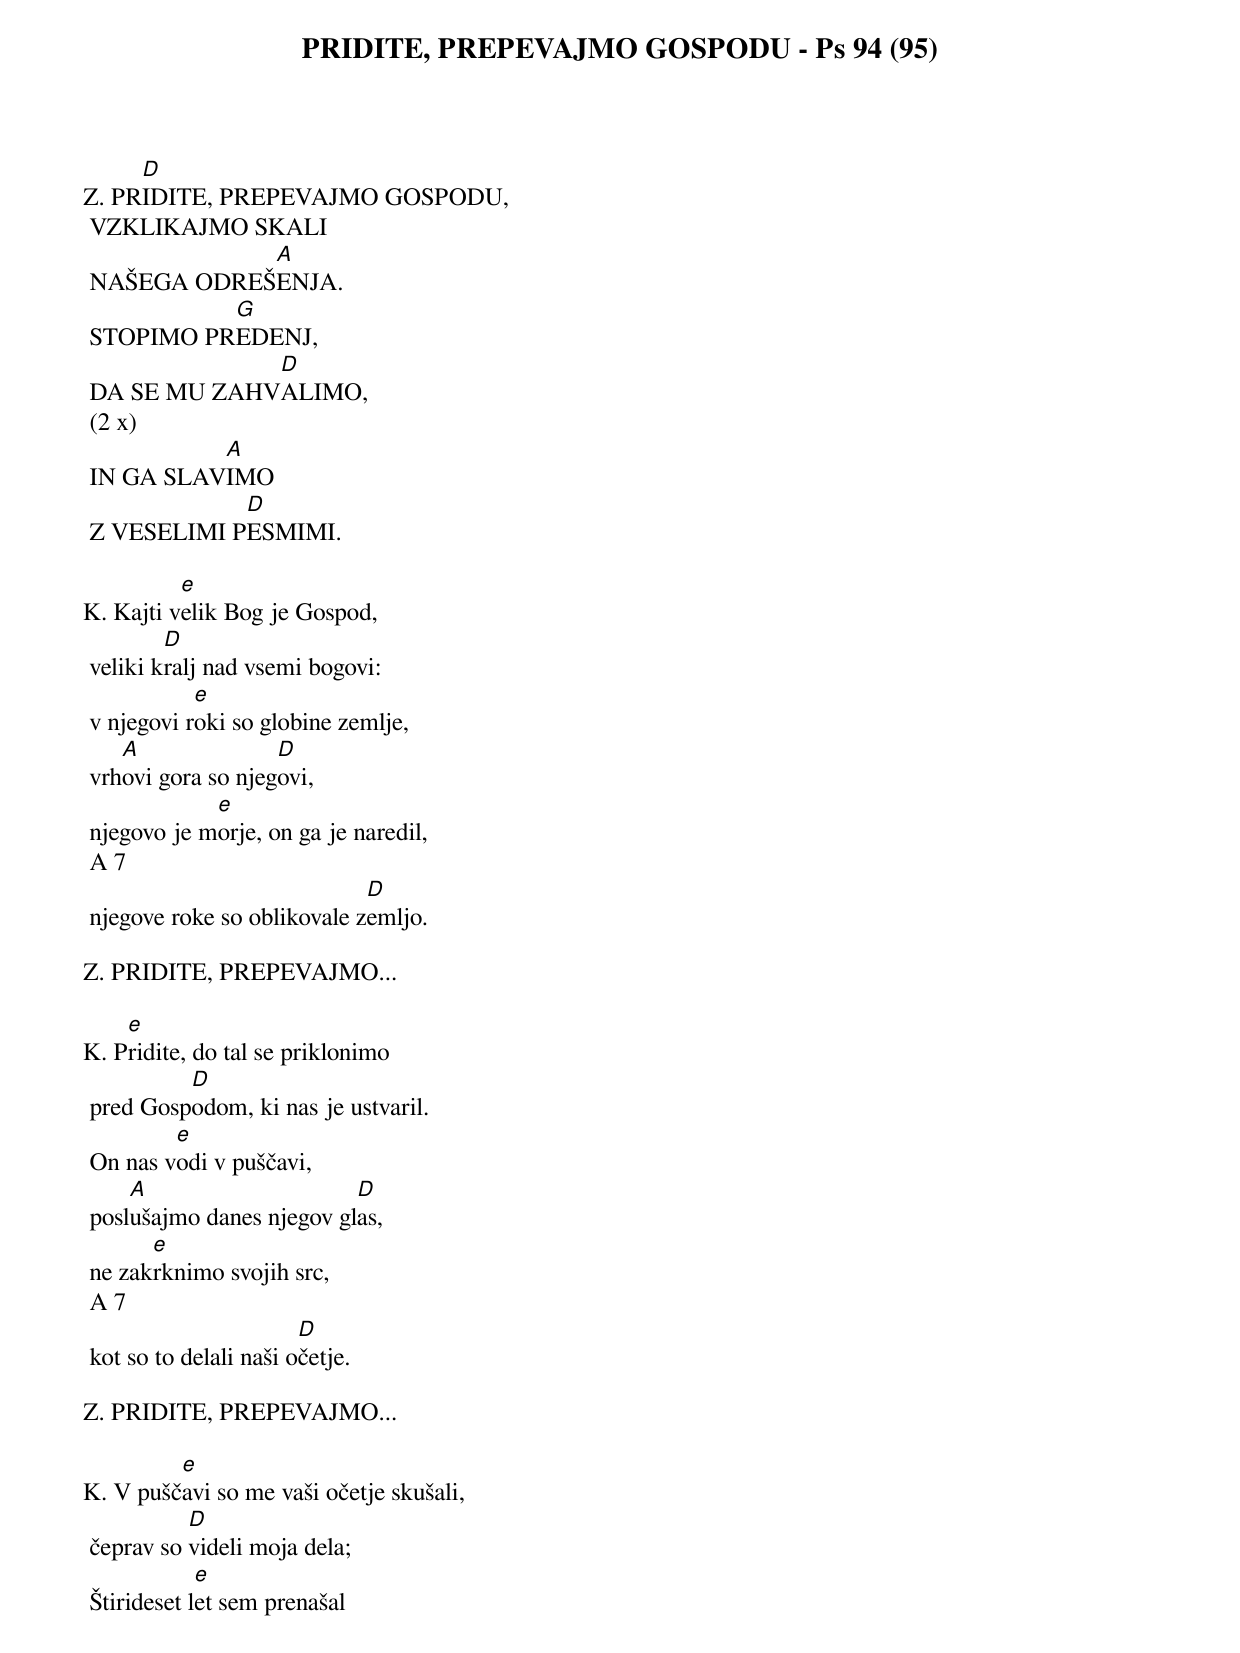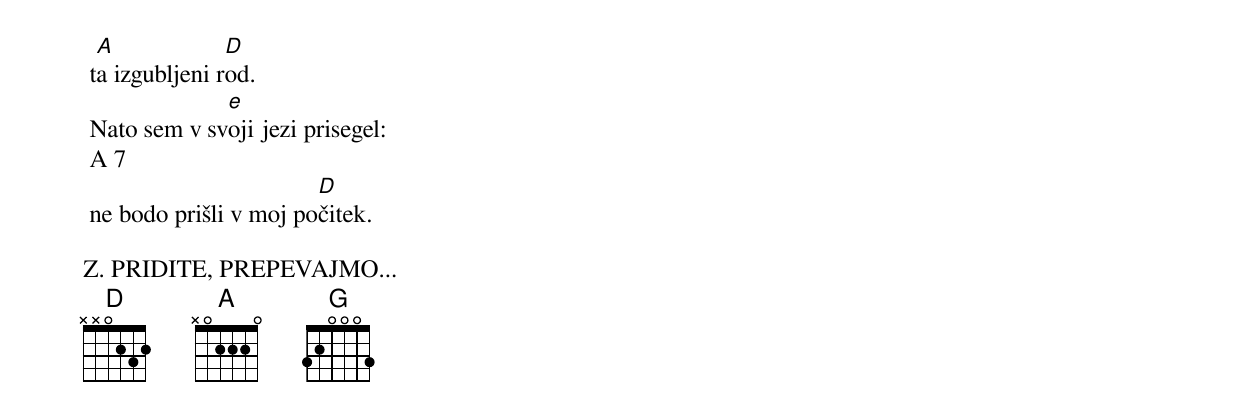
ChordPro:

{title: PRIDITE, PREPEVAJMO GOSPODU - Ps 94 (95)}

Z.	PR[D]IDITE, PREPEVAJMO GOSPODU,
	VZKLIKAJMO SKALI
	NAŠEGA ODREŠ[A]ENJA.
	STOPIMO PR[G]EDENJ,
	DA SE MU ZAHV[D]ALIMO,
	(2 x)
	IN GA SLAV[A]IMO
	Z VESELIMI P[D]ESMIMI.

K.	Kajti v[e]elik Bog je Gospod,
	veliki k[D]ralj nad vsemi bogovi:
	v njegovi r[e]oki so globine zemlje,
	vrh[A]ovi gora so njeg[D]ovi,
	njegovo je m[e]orje, on ga je naredil,
	A 7
	njegove roke so oblikovale z[D]emljo.

Z.	PRIDITE, PREPEVAJMO...

K.	P[e]ridite, do tal se priklonimo
	pred Gosp[D]odom, ki nas je ustvaril.
	On nas v[e]odi v puščavi,
	posl[A]ušajmo danes njegov gl[D]as,
	ne zak[e]rknimo svojih src,
	A 7
	kot so to delali naši o[D]četje.

Z.	PRIDITE, PREPEVAJMO...

K.	V pušč[e]avi so me vaši očetje skušali,
	čeprav so [D]videli moja dela;
	Štirideset l[e]et sem prenašal
	t[A]a izgubljeni r[D]od.
	Nato sem v sv[e]oji jezi prisegel:
	A 7
	ne bodo prišli v moj po[D]čitek.

Z.	PRIDITE, PREPEVAJMO...
